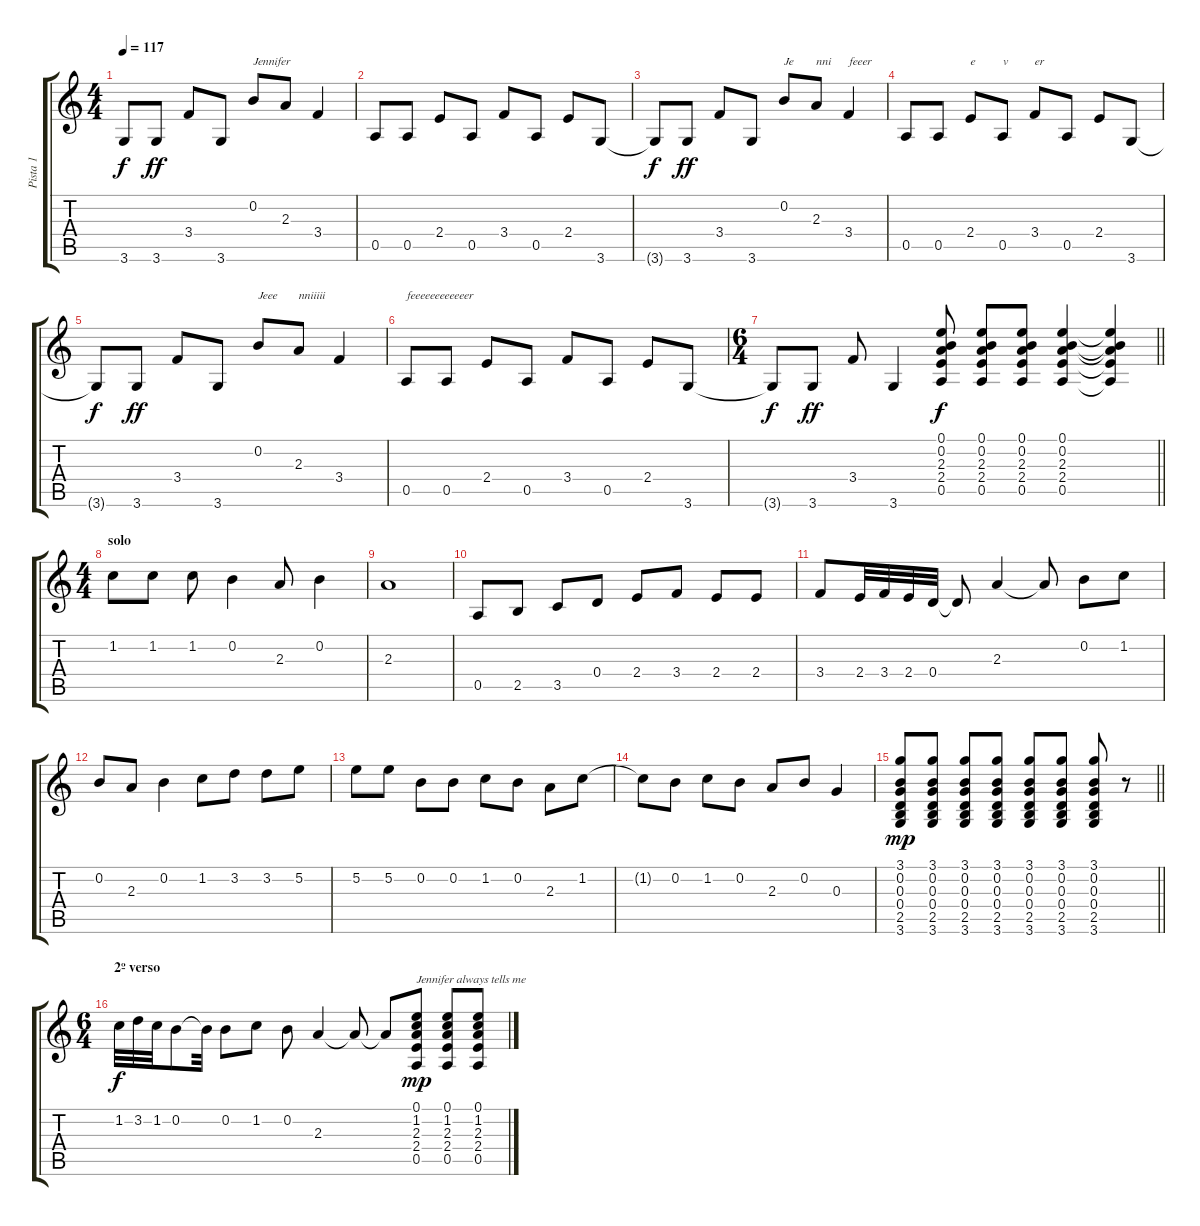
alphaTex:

\track ("Pista 1" "Pista 1") {instrument acousticguitarsteel}
\staff {score tabs}
\tuning (E4 B3 G3 D3 A2 E2) {hide}
\ts (4 4)
\tempo 117
\clef g2
\ks c
3.6{t}.8{dy f} 3.6.8{dy ff} 3.4.8 3.6.8 0.2.8{txt "Jennifer "} 2.3.8 3.4.4 |
0.5.8 0.5.8 2.4.8 0.5.8 3.4.8 0.5.8 2.4.8 3.6.8 |
3.6{t}.8{dy f} 3.6.8{dy ff} 3.4.8 3.6.8 0.2.8{txt "Je"} 2.3.8{txt "nni"} 3.4.4{txt "feeer"} |
0.5.8 0.5.8 2.4.8{txt "e"} 0.5.8{txt "v"} 3.4.8{txt "er"} 0.5.8 2.4.8 3.6.8 |
3.6{t}.8{dy f} 3.6.8{dy ff} 3.4.8 3.6.8 0.2.8{txt "Jeee"} 2.3.8{txt "nniiiii"} 3.4.4 |
0.5.8{txt "feeeeeeeeeeeer"} 0.5.8 2.4.8 0.5.8 3.4.8 0.5.8 2.4.8 3.6.8 |
\ts (6 4)
\barLineRight lightlight
3.6{t}.8{dy f} 3.6.8{dy ff} 3.4.8 3.6.4 (0.1 0.2 2.3 2.4 0.5).8{dy f} (0.1 0.2 2.3 2.4 0.5).8 (0.1 0.2 2.3 2.4 0.5).8 (0.1 0.2 2.3 2.4 0.5).4 (0.1{t} 0.2{t} 2.3{t} 2.4{t} 0.5{t}).4 |
\ts (4 4)
\section ("" "solo")
1.2.8{instrument distortionguitar} 1.2.8 1.2.8 0.2.4 2.3.8 0.2.4 |
2.3.1 |
0.5.8 2.5.8 3.5.8 0.4.8 2.4.8 3.4.8 2.4.8 2.4.8 |
3.4.8 2.4.32 3.4.32 2.4.32 0.4.32 0.4{t}.8 2.3.4 2.3{t}.8 0.2.8 1.2.8 |
0.2.8 2.3.8 0.2.4 1.2.8 3.2.8 3.2.8 5.2.8 |
5.2.8 5.2.8 0.2.8 0.2.8 1.2.8 0.2.8 2.3.8 1.2.8 |
1.2{t}.8 0.2.8 1.2.8 0.2.8 2.3.8 0.2.8 0.3.4 |
\barLineRight lightlight
(3.1 0.2 0.3 0.4 2.5 3.6).8{dy mp} (3.1 0.2 0.3 0.4 2.5 3.6).8 (3.1 0.2 0.3 0.4 2.5 3.6).8 (3.1 0.2 0.3 0.4 2.5 3.6).8 (3.1 0.2 0.3 0.4 2.5 3.6).8 (3.1 0.2 0.3 0.4 2.5 3.6).8 (3.1 0.2 0.3 0.4 2.5 3.6).8 r.8 |
\ts (6 4)
\section ("" "2º verso")
1.2.32{dy f} 3.2.32 1.2.32 0.2.8 0.2{t}.32 0.2.8 1.2.8 0.2.8 2.3.4 2.3{t}.8 2.3{t}.8 (0.1 1.2 2.3 2.4 0.5).8{txt "Jennifer always tells me" dy mp instrument acousticguitarsteel} (0.1 1.2 2.3 2.4 0.5).8 (0.1 1.2 2.3 2.4 0.5).8
